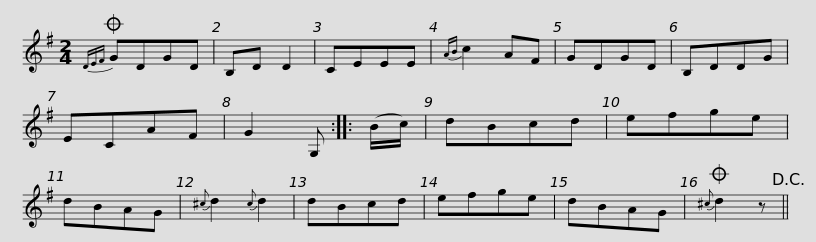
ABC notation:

X:1
L:1/8
M:2/4
I:linebreak $
K:G
V:1 treble
V:1
O{DEF} GDGD | B,D D2 | CEEE |{AB} c2 AF | GDGD | %5
 B,DDG | ECAF | G2 G, :: (B/c/) | dBcd | %10
 efge |$ dBAG |{^c} d2{c} d2 | dBcd | efge | %15
 dBAG |O{^c} d2 z!D.C.! || %17
